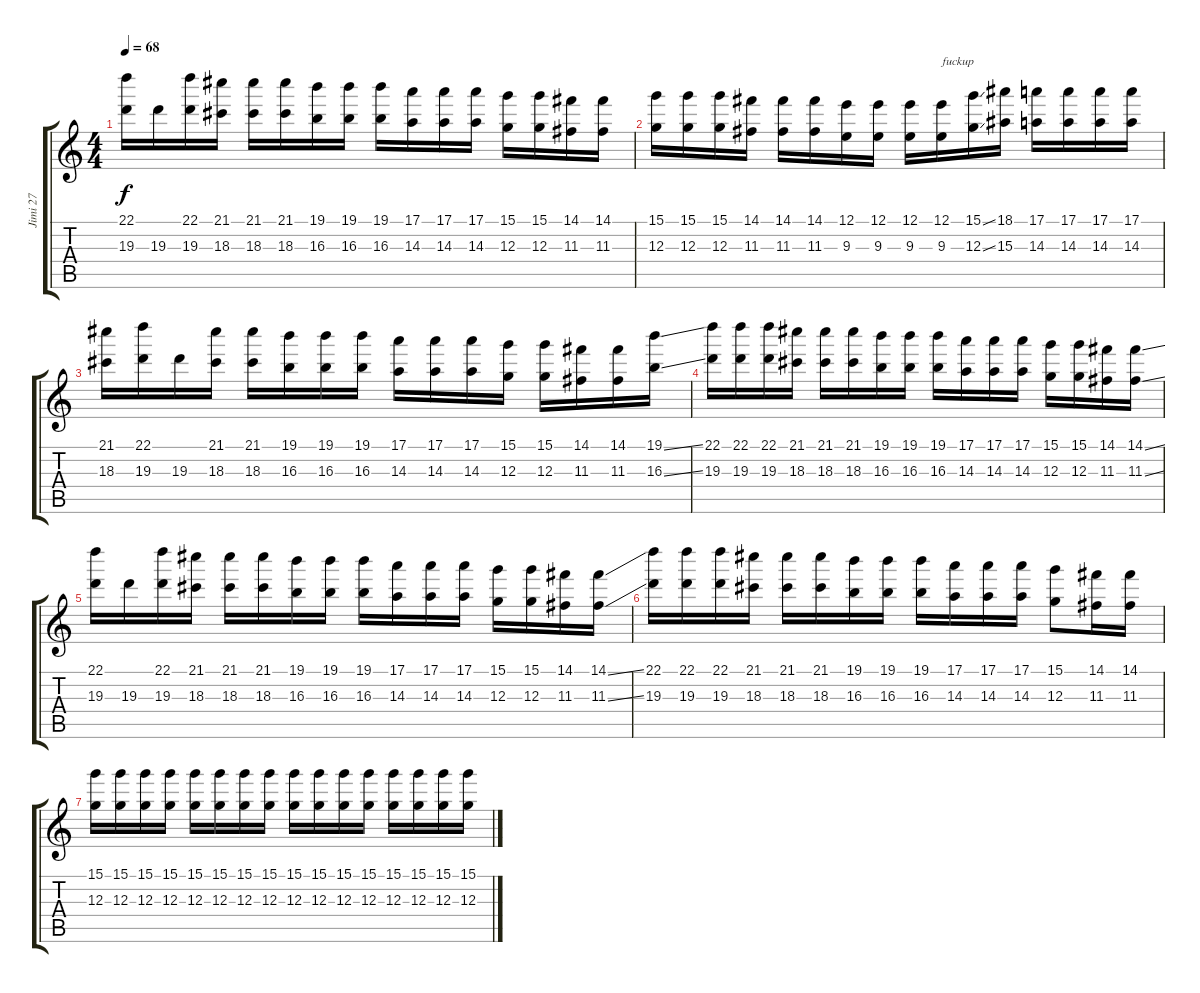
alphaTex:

\track ("Jimi 27" "Jimi 27") {instrument electricguitarclean}
\staff {score tabs}
\tuning (E4 B3 G3 D3 A2 E2) {hide}
\ts (4 4)
\tempo 68
\clef g2
\ks c
(22.1 19.3).16{dy f} 19.3.16 (22.1 19.3).16 (21.1 18.3).16 (21.1 18.3).16 (21.1 18.3).16 (19.1 16.3).16 (19.1 16.3).16 (19.1 16.3).16 (17.1 14.3).16 (17.1 14.3).16 (17.1 14.3).16 (15.1 12.3).16 (15.1 12.3).16 (14.1 11.3).16 (14.1 11.3).16 |
(15.1 12.3).16 (15.1 12.3).16 (15.1 12.3).16 (14.1 11.3).16 (14.1 11.3).16 (14.1 11.3).16 (12.1 9.3).16 (12.1 9.3).16 (12.1 9.3).16 (12.1 9.3).16{txt "fuckup"} (15.1{ss} 12.3{ss}).16 (18.1 15.3).16 (17.1 14.3).16 (17.1 14.3).16 (17.1 14.3).16 (17.1 14.3).16 |
(21.1 18.3).16 (22.1 19.3).16 19.3.16 (21.1 18.3).16 (21.1 18.3).16 (19.1 16.3).16 (19.1 16.3).16 (19.1 16.3).16 (17.1 14.3).16 (17.1 14.3).16 (17.1 14.3).16 (15.1 12.3).16 (15.1 12.3).16 (14.1 11.3).16 (14.1 11.3).16 (19.1{ss} 16.3{ss}).16 |
(22.1 19.3).16 (22.1 19.3).16 (22.1 19.3).16 (21.1 18.3).16 (21.1 18.3).16 (21.1 18.3).16 (19.1 16.3).16 (19.1 16.3).16 (19.1 16.3).16 (17.1 14.3).16 (17.1 14.3).16 (17.1 14.3).16 (15.1 12.3).16 (15.1 12.3).16 (14.1 11.3).16 (14.1{ss} 11.3{ss}).16 |
(22.1 19.3).16 19.3.16 (22.1 19.3).16 (21.1 18.3).16 (21.1 18.3).16 (21.1 18.3).16 (19.1 16.3).16 (19.1 16.3).16 (19.1 16.3).16 (17.1 14.3).16 (17.1 14.3).16 (17.1 14.3).16 (15.1 12.3).16 (15.1 12.3).16 (14.1 11.3).16 (14.1{ss} 11.3{ss}).16 |
(22.1 19.3).16 (22.1 19.3).16 (22.1 19.3).16 (21.1 18.3).16 (21.1 18.3).16 (21.1 18.3).16 (19.1 16.3).16 (19.1 16.3).16 (19.1 16.3).16 (17.1 14.3).16 (17.1 14.3).16 (17.1 14.3).16 (15.1 12.3).8 (14.1 11.3).16 (14.1 11.3).16 |
(15.1 12.3).16 (15.1 12.3).16 (15.1 12.3).16 (15.1 12.3).16 (15.1 12.3).16 (15.1 12.3).16 (15.1 12.3).16 (15.1 12.3).16 (15.1 12.3).16 (15.1 12.3).16 (15.1 12.3).16 (15.1 12.3).16 (15.1 12.3).16 (15.1 12.3).16 (15.1 12.3).16 (15.1 12.3).16
